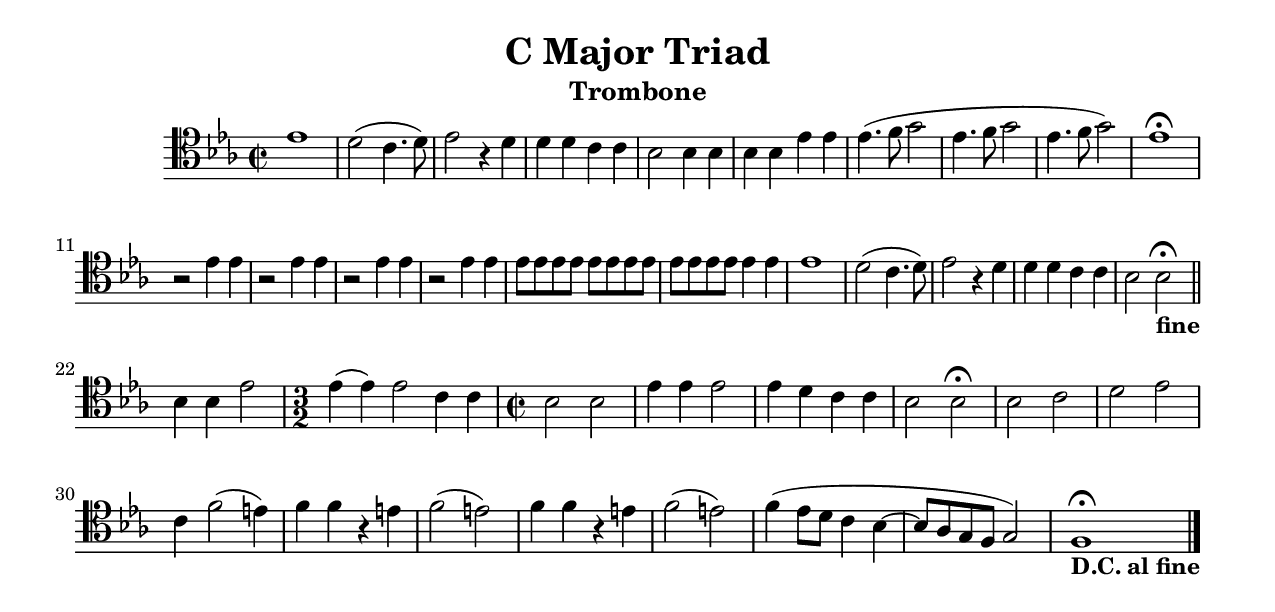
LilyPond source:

\version "2.14"

\include "common.lyi"
tenor = \relative c' {
  \time 2/2
  \key c \major

  \repeat volta 1 {
    % bar 1
    c1 | b2( a4. b8) | c2 r4 b4 | b4 b4 a4 a4 | 
    g2 g4 g4 | g4 g4 c4 c4 | 
    c4.( d8 e2 | c4. d8 e2  | c4. d8 e2 ) | 
    c1\fermata |

    % bar 11
    r2 c4 c4 | r2 c4 c4 | r2 c4 c4 | r2 c4 c4 |
    c8 c8 c8 c8 c8 c8 c8 c8  | c8 c8 c8 c8 c4 c4 |
  }

  \repeat volta 1 {
    % bar 17
    c1 | b2( a4. b8) | c2 r4 b4 | b4 b4 a4 a4 | g2 g2\fermata _ \markup { \bold "fine" } \bar "||" | \break

    % bar 22
    g4 g4 c2 | \time 3/2 c4( c4) c2 a4 a4 | \time 2/2 g2 g2 |
    c4 c4 c2 | c4 b4 a4 a4 | g2 g2\fermata |
  }

  % bar 28
  g2 a2 | b2 c2 | a4 d2( cis4) | d4 d4 r4 cis4 |
  d2( cis2) | d4 d4 r4 cis4 | d2( cis2) | d4( c8 b8 a4 g4~ | g8 f8 e8 d8 e2 ) | d1\fermata _ \markup { \bold "D.C. al fine" } \bar "|." 
}


instrument = "Trombone"

notes = \transpose c ees { \clef tenor \tenor }

\version "2.11.57"

\include "common.lyi"

\paper
{
  #(set-paper-size "letter")
  %first-page-number = 2
  %#(define page-breaking ly:minimal-breaking)
  %#(define page-breaking ly:page-turn-breaking)
  ragged-last-bottom = ##t
  left-margin = 0.5\in
  line-width = 7.5\in
  bottom-margin = 0.5\in
  top-margin = 0.5\in
}

\book
{
  \include "header.lyi"
  \score
  {
    \new Staff %\with { \consists "Page_turn_engraver" }
    {
      \override Score.PaperColumn #'keep-inside-line = ##t
      \override Score.NonMusicalPaperColumn #'keep-inside-line = ##t
      \set Score.skipBars = ##t
      << \notes \outline >>
    }
  }
}

